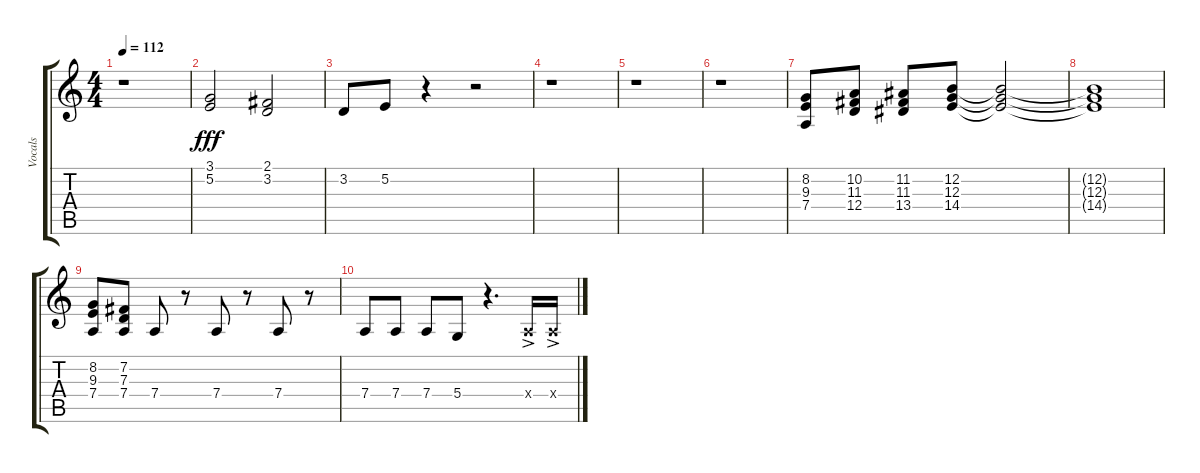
\track ("Vocals" "Vocals") {instrument voiceoohs}
\staff {score tabs}
\tuning (E4 B3 G3 D3 A2 E2) {hide}
\ts (4 4)
\tempo 112
\clef g2
\ks c
r.1{dy fff} |
(3.1 5.2).2 (2.1 3.2).2 |
3.2.8 5.2.8 r.4 r.2 |
r.1 |
r.1 |
r.1 |
(8.2 9.3 7.4).8 (10.2 11.3 12.4).8 (11.2 11.3 13.4).8 (12.2 12.3 14.4).8 (12.2{t} 12.3{t} 14.4{t}).2 |
(12.2{t} 12.3{t} 14.4{t}).1 |
(8.2 9.3 7.4).8 (7.2 7.3 7.4).8 7.4.8 r.8 7.4.8 r.8 7.4.8 r.8 |
7.4.8 7.4.8 7.4.8 5.4.8 r.4{d} 7.4{ac x}.16 7.4{ac x}.16
